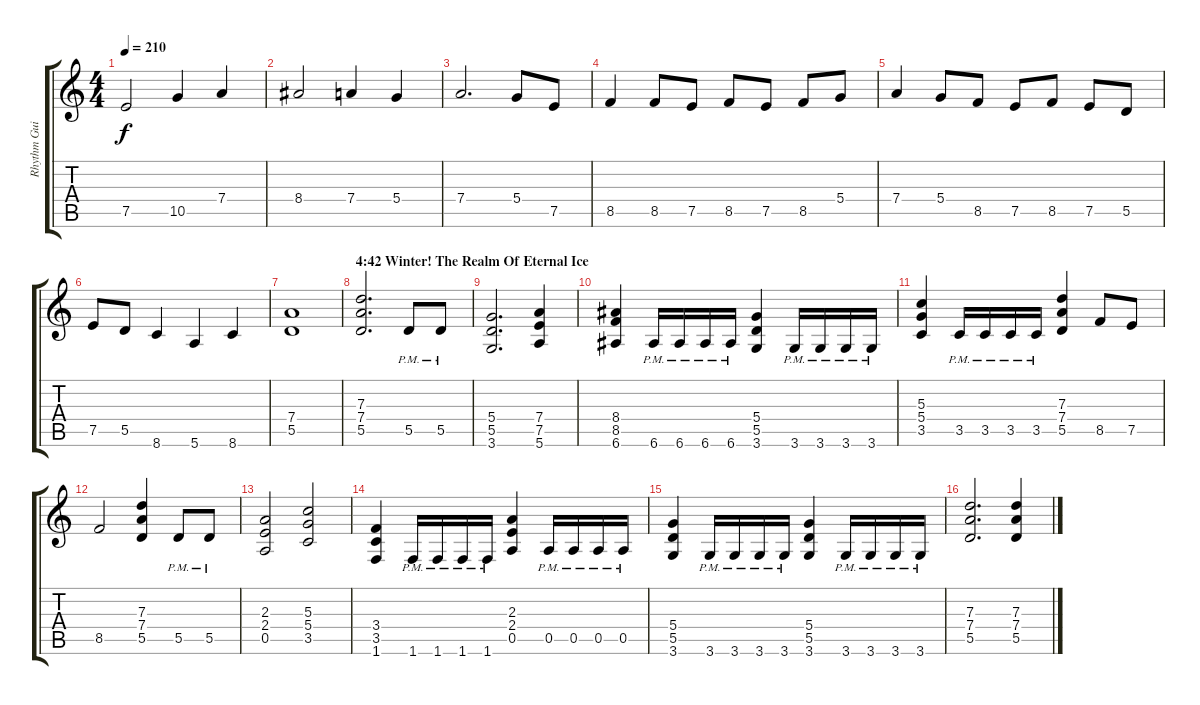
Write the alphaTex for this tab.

\track ("Rhythm Guitar Right" "Rhythm Gui") {instrument distortionguitar}
\staff {score tabs}
\tuning (E4 B3 G3 D3 A2 E2) {hide}
\ts (4 4)
\tempo 210
\clef g2
\ks c
7.5.2{dy f} 10.5.4 7.4.4 |
8.4.2 7.4.4 5.4.4 |
7.4.2{d} 5.4.8 7.5.8 |
8.5.4 8.5.8 7.5.8 8.5.8 7.5.8 8.5.8 5.4.8 |
7.4.4 5.4.8 8.5.8 7.5.8 8.5.8 7.5.8 5.5.8 |
7.5.8 5.5.8 8.6.4 5.6.4 8.6.4 |
(7.4 5.5).1 |
\section ("" "4:42 Winter! The Realm Of Eternal Ice")
(7.3 7.4 5.5).2{d} 5.5{pm}.8 5.5{pm}.8 |
(5.4 5.5 3.6).2{d} (7.4 7.5 5.6).4 |
(8.4 8.5 6.6).4 6.6{pm}.16 6.6{pm}.16 6.6{pm}.16 6.6{pm}.16 (5.4 5.5 3.6).4 3.6{pm}.16 3.6{pm}.16 3.6{pm}.16 3.6{pm}.16 |
(5.3 5.4 3.5).4 3.5{pm}.16 3.5{pm}.16 3.5{pm}.16 3.5{pm}.16 (7.3 7.4 5.5).4 8.5.8 7.5.8 |
8.5.2 (7.3 7.4 5.5).4 5.5{pm}.8 5.5{pm}.8 |
(2.3 2.4 0.5).2 (5.3 5.4 3.5).2 |
(3.4 3.5 1.6).4 1.6{pm}.16 1.6{pm}.16 1.6{pm}.16 1.6{pm}.16 (2.3 2.4 0.5).4 0.5{pm}.16 0.5{pm}.16 0.5{pm}.16 0.5{pm}.16 |
(5.4 5.5 3.6).4 3.6{pm}.16 3.6{pm}.16 3.6{pm}.16 3.6{pm}.16 (5.4 5.5 3.6).4 3.6{pm}.16 3.6{pm}.16 3.6{pm}.16 3.6{pm}.16 |
(7.3 7.4 5.5).2{d} (7.3 7.4 5.5).4
